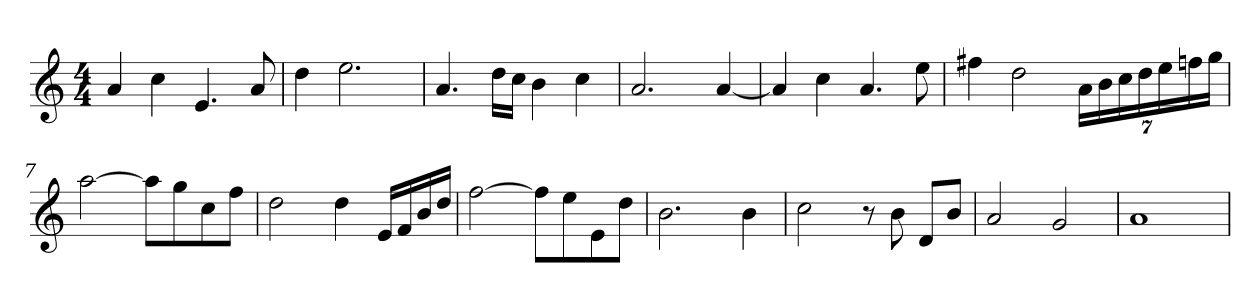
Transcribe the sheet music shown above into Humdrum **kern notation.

**kern
*part1
*staff1
*clefG2
*k[]
*a:
*M4/4
*MM104
=1
4a
4cc
4.e
8a
=2
4dd
2.ee
=3
4.a
16ddLL
16ccJJ
4b
4cc
=4
2.a
[4a
=5
4a]
4cc
4.a
8ee
=6
4ff#X
2dd
28aLL
28b
28cc
28dd
28ee
28ffn
28ggJJ
=7
[2aa
8aaL]
8gg
8cc
8ffJ
=8
2dd
4dd
16eLL
16f
16b
16ddJJ
=9
[2ff
8ffL]
8ee
8e
8ddJ
=10
2.b
4b
=11
2cc
8r
8b
8dL
8bJ
=12
2a
2g
=13
1a
=
*-
